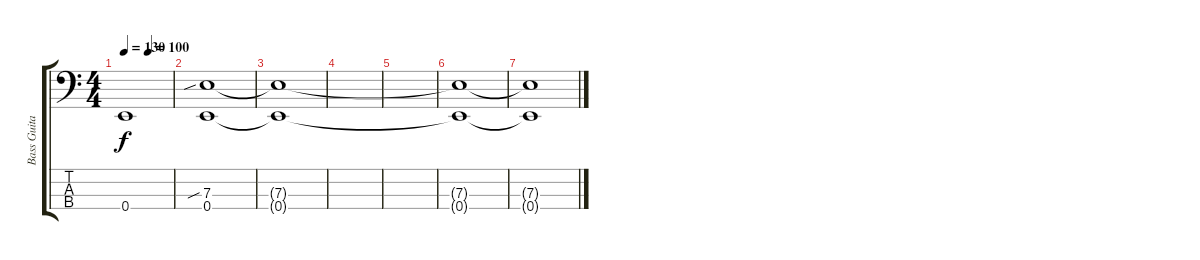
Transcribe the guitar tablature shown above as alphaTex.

\track ("Bass Guitar" "Bass Guita") {instrument electricbassfinger}
\staff {score tabs}
\tuning (G2 D2 A1 E1) {hide}
\ts (4 4)
\tempo 130
\tempo (100 0.5)
\clef f4
\ks c
0.4.1{dy f} |
(7.3{sib} 0.4).1 |
(7.3{t} 0.4{t}).1 |
|
|
(7.3{t} 0.4{t}).1 |
(7.3{t} 0.4{t}).1
